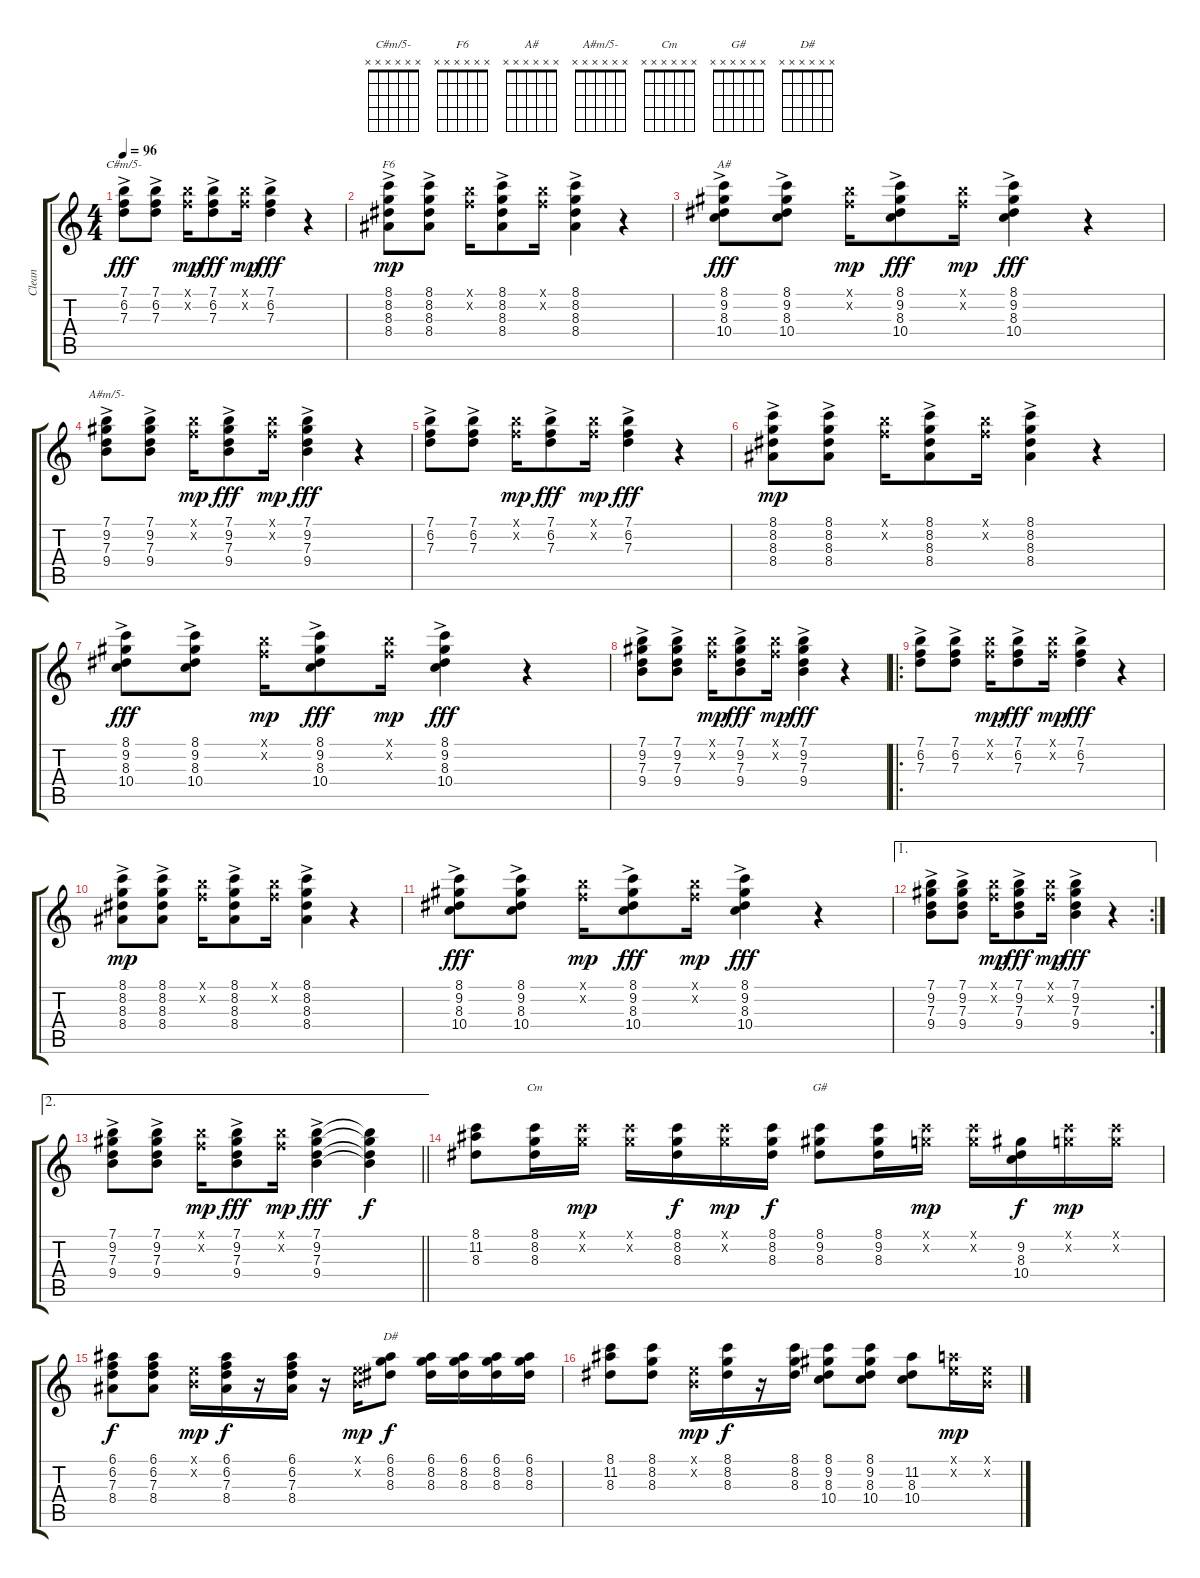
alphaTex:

\track ("Clean" "Clean") {instrument electricguitarjazz}
\staff {score tabs}
\tuning (E4 B3 G3 D3 A2 E2) {hide}
\chord ("C#m/5-" x x x x x x)
\chord ("F6" x x x x x x)
\chord ("A#" x x x x x x)
\chord ("A#m/5-" x x x x x x)
\chord ("Cm" x x x x x x)
\chord ("G#" x x x x x x)
\chord ("D#" x x x x x x)
\ts (4 4)
\tempo 96
\clef g2
\ks c
(7.1{ac} 6.2{ac} 7.3).8{ch "C#m/5-" dy fff instrument electricguitarjazz} (7.1{ac} 6.2{ac} 7.3).8 (7.1{x} 6.2{x}).16{dy mp} (7.1{ac} 6.2{ac} 7.3).8{dy fff} (7.1{x} 6.2{x}).16{dy mp} (7.1{ac} 6.2{ac} 7.3).4{dy fff} r.4 |
(8.1{ac} 8.2{ac} 8.3 8.4).8{ch "F6" dy mp} (8.1{ac} 8.2{ac} 8.3 8.4).8 (7.1{x} 6.2{x}).16 (8.1{ac} 8.2{ac} 8.3 8.4).8 (7.1{x} 6.2{x}).16 (8.1{ac} 8.2{ac} 8.3 8.4).4 r.4 |
(8.1{ac} 9.2{ac} 8.3 10.4).8{ch "A#" dy fff} (8.1{ac} 9.2{ac} 8.3 10.4).8 (7.1{x} 6.2{x}).16{dy mp} (8.1{ac} 9.2{ac} 8.3 10.4).8{dy fff} (7.1{x} 6.2{x}).16{dy mp} (8.1{ac} 9.2{ac} 8.3 10.4).4{dy fff} r.4 |
(7.1{ac} 9.2{ac} 7.3 9.4).8{ch "A#m/5-"} (7.1{ac} 9.2{ac} 7.3 9.4).8 (7.1{x} 6.2{x}).16{dy mp} (7.1{ac} 9.2{ac} 7.3 9.4).8{dy fff} (7.1{x} 6.2{x}).16{dy mp} (7.1{ac} 9.2{ac} 7.3 9.4).4{dy fff} r.4 |
(7.1{ac} 6.2{ac} 7.3).8 (7.1{ac} 6.2{ac} 7.3).8 (7.1{x} 6.2{x}).16{dy mp} (7.1{ac} 6.2{ac} 7.3).8{dy fff} (7.1{x} 6.2{x}).16{dy mp} (7.1{ac} 6.2{ac} 7.3).4{dy fff} r.4 |
(8.1{ac} 8.2{ac} 8.3 8.4).8{dy mp} (8.1{ac} 8.2{ac} 8.3 8.4).8 (7.1{x} 6.2{x}).16 (8.1{ac} 8.2{ac} 8.3 8.4).8 (7.1{x} 6.2{x}).16 (8.1{ac} 8.2{ac} 8.3 8.4).4 r.4 |
(8.1{ac} 9.2{ac} 8.3 10.4).8{dy fff} (8.1{ac} 9.2{ac} 8.3 10.4).8 (7.1{x} 6.2{x}).16{dy mp} (8.1{ac} 9.2{ac} 8.3 10.4).8{dy fff} (7.1{x} 6.2{x}).16{dy mp} (8.1{ac} 9.2{ac} 8.3 10.4).4{dy fff} r.4 |
(7.1{ac} 9.2{ac} 7.3 9.4).8 (7.1{ac} 9.2{ac} 7.3 9.4).8 (7.1{x} 6.2{x}).16{dy mp} (7.1{ac} 9.2{ac} 7.3 9.4).8{dy fff} (7.1{x} 6.2{x}).16{dy mp} (7.1{ac} 9.2{ac} 7.3 9.4).4{dy fff} r.4 |
\ro
(7.1{ac} 6.2{ac} 7.3).8 (7.1{ac} 6.2{ac} 7.3).8 (7.1{x} 6.2{x}).16{dy mp} (7.1{ac} 6.2{ac} 7.3).8{dy fff} (7.1{x} 6.2{x}).16{dy mp} (7.1{ac} 6.2{ac} 7.3).4{dy fff} r.4 |
(8.1{ac} 8.2{ac} 8.3 8.4).8{dy mp} (8.1{ac} 8.2{ac} 8.3 8.4).8 (7.1{x} 6.2{x}).16 (8.1{ac} 8.2{ac} 8.3 8.4).8 (7.1{x} 6.2{x}).16 (8.1{ac} 8.2{ac} 8.3 8.4).4 r.4 |
(8.1{ac} 9.2{ac} 8.3 10.4).8{dy fff} (8.1{ac} 9.2{ac} 8.3 10.4).8 (7.1{x} 6.2{x}).16{dy mp} (8.1{ac} 9.2{ac} 8.3 10.4).8{dy fff} (7.1{x} 6.2{x}).16{dy mp} (8.1{ac} 9.2{ac} 8.3 10.4).4{dy fff} r.4 |
\ae 1
\rc 2
(7.1{ac} 9.2{ac} 7.3 9.4).8 (7.1{ac} 9.2{ac} 7.3 9.4).8 (7.1{x} 6.2{x}).16{dy mp} (7.1{ac} 9.2{ac} 7.3 9.4).8{dy fff} (7.1{x} 6.2{x}).16{dy mp} (7.1{ac} 9.2{ac} 7.3 9.4).4{dy fff} r.4 |
\ae 2
\barLineRight lightlight
(7.1{ac} 9.2{ac} 7.3 9.4).8 (7.1{ac} 9.2{ac} 7.3 9.4).8 (7.1{x} 6.2{x}).16{dy mp} (7.1{ac} 9.2{ac} 7.3 9.4).8{dy fff} (7.1{x} 6.2{x}).16{dy mp} (7.1{ac} 9.2{ac} 7.3 9.4).4{dy fff} (7.1{t} 9.2{t} 7.3{t} 9.4{t}).4{dy f} |
(8.1 11.2 8.3).8 (8.1 8.2 8.3).16{ch "Cm"} (8.1{x} 8.2{x}).16{dy mp} (8.1{x} 8.2{x}).16 (8.1 8.2 8.3).16{dy f} (8.1{x} 8.2{x}).16{dy mp} (8.1 8.2 8.3).16{dy f} (8.1 9.2 8.3).8{ch "G#"} (8.1 9.2 8.3).16 (8.1{x} 8.2{x}).16{dy mp} (8.1{x} 8.2{x}).16 (9.2 8.3 10.4).16{dy f} (8.1{x} 8.2{x}).16{dy mp} (8.1{x} 8.2{x}).16 |
(6.1 6.2 7.3 8.4).8{dy f} (6.1 6.2 7.3 8.4).8 (0.1{x} 0.2{x}).16{dy mp} (6.1 6.2 7.3 8.4).16{dy f} r.16 (6.1 6.2 7.3 8.4).16 r.16 (0.1{x} 0.2{x}).16{dy mp} (6.1 8.2 8.3).8{ch "D#" dy f} (6.1 8.2 8.3).16 (6.1 8.2 8.3).16 (6.1 8.2 8.3).16 (6.1 8.2 8.3).16 |
(8.1 11.2 8.3).8 (8.1 8.2 8.3).8 (0.1{x} 0.2{x}).16{dy mp} (8.1 8.2 8.3).16{dy f} r.16 (8.1 8.2 8.3).16 (8.1 9.2 8.3 10.4).8 (8.1 9.2 8.3 10.4).8 (11.2 8.3 10.4).8 (0.1{x} 10.2{x}).16{dy mp} (0.1{x} 0.2{x}).16
